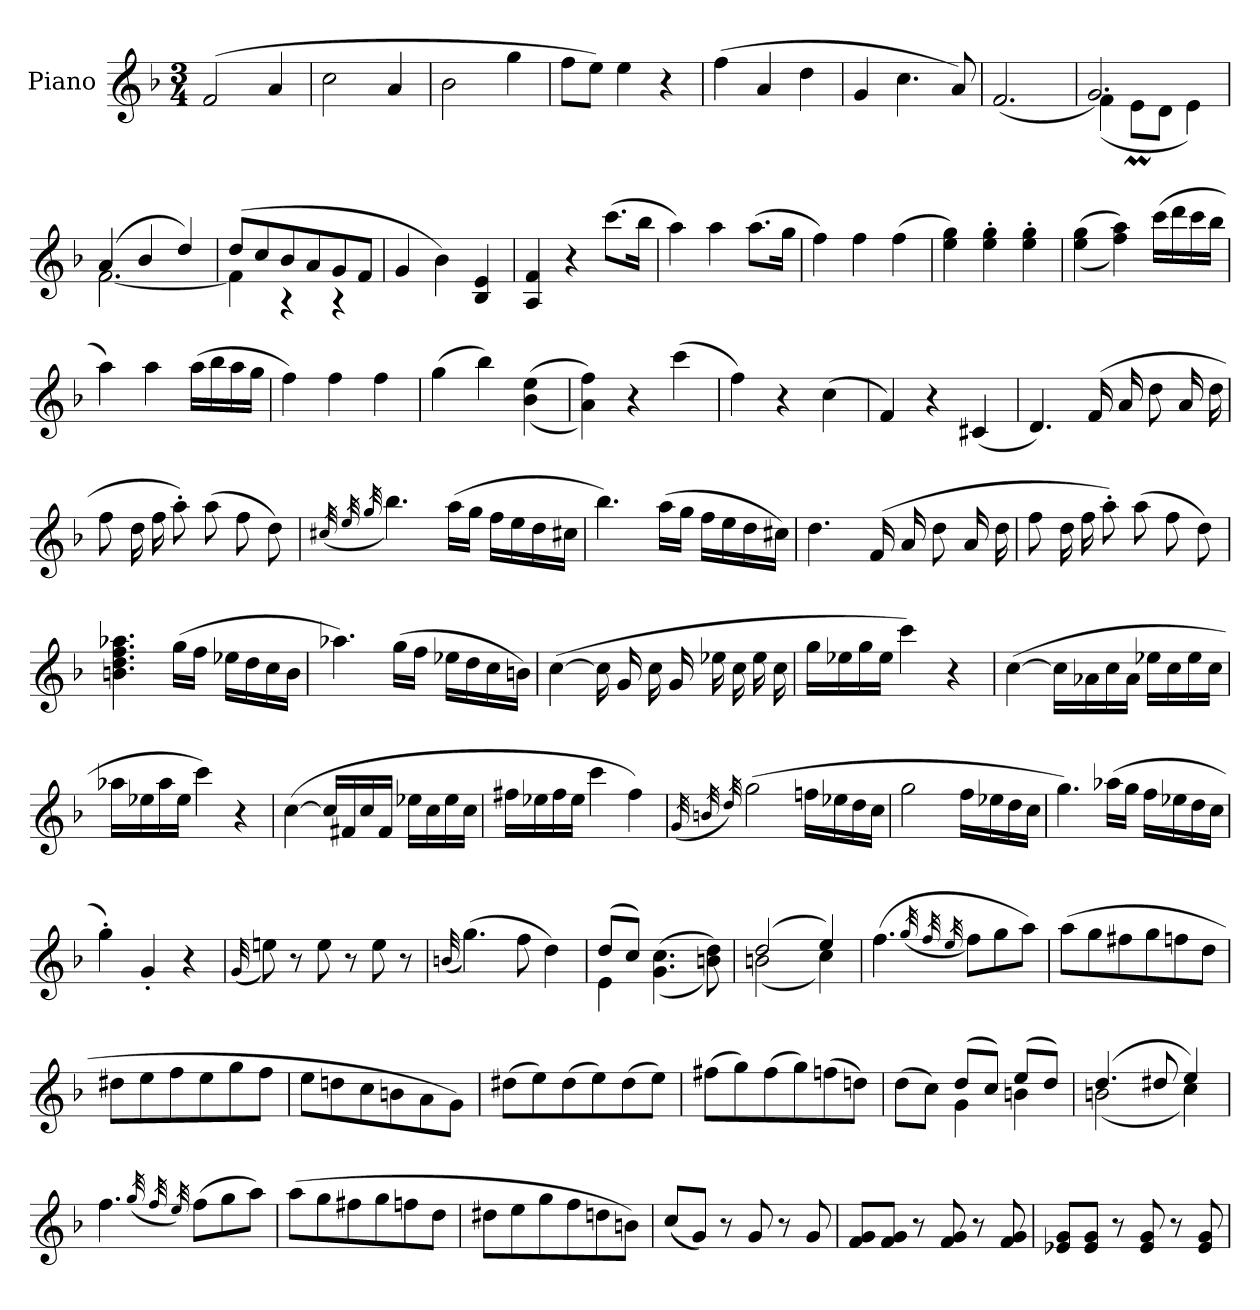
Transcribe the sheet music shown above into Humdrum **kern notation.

**kern
*part1
*staff1
*I"Piano
*I'Pno
*clefG2
*k[b-]
*F:
*M3/4
*MM144
=
(2f
4a
=
2cc
4a
=
2b-
4gg
=
8ffL
8eeJ)
4ee
4r
=
(4ff
4a
4dd
=
4g
4.cc
8a)
=
(2.f
=
*^
2.g)	(4f
.	8emL
.	8dJ
.	4e)
=	=
(4a	[2.f
4b-	.
4dd)	.
=	=
(8ddL	4f]
8cc	.
8b-	4rA
8a	.
8g	4rA
8fJ	.
*v	*v
=
4g
4b-)
4B- 4e
=
4A 4f
4r
(8.cccL
16bb-Jk
=
4aa)
4aa
(8.aaL
16ggJk
=
4ff)
4ff
(4ff
=
4ee 4gg)
4ee' 4gg'
4ee' 4gg'
=
(<(>4ee 4gg
4ff 4aa))
(16cccLL
16ddd
16ccc
16bb-JJ
=
4aa)
4aa
(16aaLL
16bb-
16aa
16ggJJ
=
4ff)
4ff
4ff
=
(4gg
4bb-)
(<(>4b- 4ee
=
4a 4ff))
4r
(4ccc
=
4ff)
4r
(4cc
=
4f)
4r
(4c#X
=
4.d)
(16f
16a
8dd
16a
16dd
=
8ff
16dd
16ff
8aa')
(8aa
8ff
8dd)
=
(32qcc#X
32qee
32qgg
4.bb-)
(16aaLL
16ggJJ
16ffLL
16ee
16dd
16cc#XJJ
=
4.bb-)
(16aaLL
16ggJJ
16ffLL
16ee
16dd
16cc#XJJ)
=
4.dd
(16f
16a
8dd
16a
16dd
=
8ff
16dd
16ff
8aa')
(8aa
8ff
8dd)
=
4.bn 4.dd 4.ff 4.aa-X
(16ggLL
16ffJJ
16ee-XLL
16dd
16cc
16bJJ
=
4.aa-X)
(16ggLL
16ffJJ
16ee-XLL
16dd
16cc
16bnJJ)
=
([4cc
16cc]
16g
16cc
16g
16ee-X
16cc
16ee-
16cc
=
16ggLL
16ee-X
16gg
16ee-JJ
4ccc)
4r
=
([4cc
16ccLL]
16a-X
16cc
16a-JJ
16ee-XLL
16cc
16ee-
16ccJJ
=
16aa-XLL
16ee-X
16aa-
16ee-JJ
4ccc)
4r
=
([4cc
16ccLL]
16f#X
16cc
16f#JJ
16ee-XLL
16cc
16ee-
16ccJJ
=
16ff#XLL
16ee-X
16ff#
16ee-JJ
4ccc
4ff#)
=
(32qg
32qbn
32qdd)
(2gg
16ffnLL
16ee-X
16dd
16ccJJ
=
2gg
16ffLL
16ee-X
16dd
16ccJJ
=
4.gg)
(16aa-XLL
16ggJJ
16ffLL
16ee-X
16dd
16ccJJ
=
4gg')
4g'
4r
=
(32qqg
8een)
8r
8ee
8r
8ee
8r
=
(32qqbn/
(4.gg)
8ff
4dd)
=
*^
(8ddL	4e
8ccJ)	.
2ryy	(<(>4.g\ 4.cc\
.	8bn 8dd))
=	=
(2dd	(2bn
4ee)	4cc)
*v	*v
=
(4.ff
(32qgg
32qff
32qee
8ffL)
8gg
8aaJ)
=
(8aaL
8gg
8ff#X
8gg
8ffn
8ddJ
=
8dd#XL
8ee
8ff
8ee
8gg
8ffJ
=
8eeL
8ddn
8cc
8bn
8a
8gJ)
=
(8dd#XL
8ee)
(8dd#
8ee)
(8dd#
8eeJ)
=
(8ff#XL
8gg)
(8ff#
8gg)
(8ffn
8ddnJ)
=
*^
4ryy	(8ddL
.	8ccJ)
(8ddL	4g
8ccJ)	.
(8eeL	4bn
8ddJ)	.
=	=
(4.dd	(2bn
8dd#X	.
4ee)	4cc)
*v	*v
=
4.ff
(32qgg/
32qff/
32qee/)
(8ffL
8gg
8aaJ)
=
(8aaL
8gg
8ff#X
8gg
8ffn
8ddJ
=
8dd#XL
8ee
8gg
8ff
8ddn
8bnJ)
=
(8ccL
8gJ)
8r
8g
8r
8g
=
8f 8gL
8f 8gJ
8r
8f 8g
8r
8f 8g
=
8e-X 8gL
8e- 8gJ
8r
8e- 8g
8r
8e- 8g
=
*-
